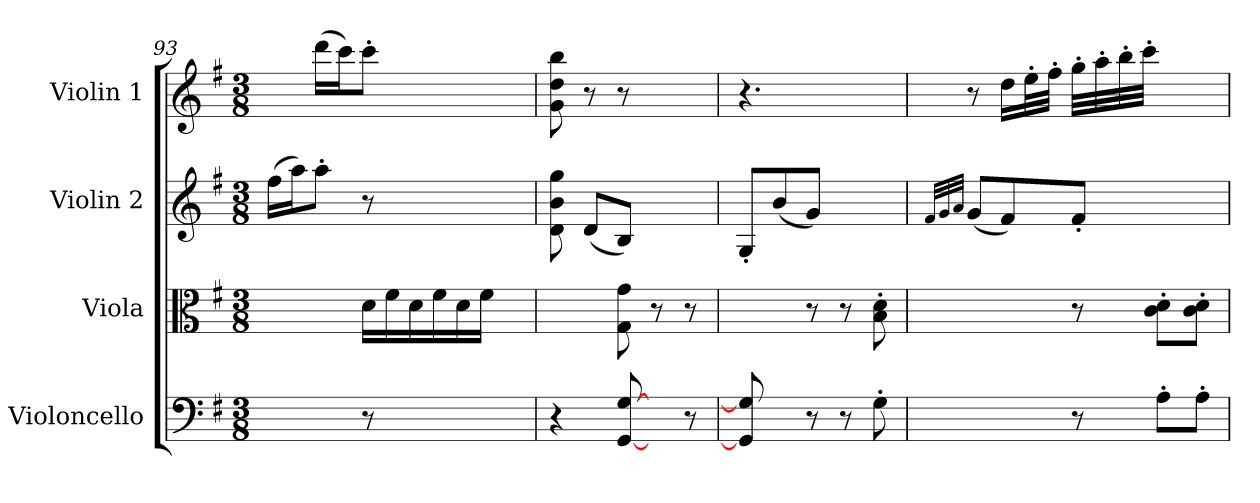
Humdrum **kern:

**kern	**kern	**kern	**kern
*part4	*part3	*part2	*part1
*staff4	*staff3	*staff2	*staff1
*I"Violoncello	*I"Viola	*I"Violin 2	*I"Violin 1
*I'Vc	*I'Vla	*I'Vln	*I'Vln
*clefF4	*clefC3	*clefG2	*clefG2
*k[f#]	*k[f#]	*k[f#]	*k[f#]
*G:	*G:	*G:	*G:
*M3/8	*M3/8	*M3/8	*M3/8
=93	=93	=93	=93
4ryy	4ryy	(16ff#LL	8ryy
.	.	16aaJ)	.
.	.	8aa'J	(16dddLL
.	.	.	16cccJ)
8r	16dLL	8r	8ccc'J
.	16f#	.	.
4.ryy	16d	16ryy	16ryy
.	16f#	8ryy	8ryy
.	16d	.	.
.	16f#JJ	8.ryy	8.ryy
.	8ryy	.	.
=94	=94	=94	=94
4r	4ryy	8d 8b 8gg	8g 8dd 8bb
.	.	(8dL	8r
[8GG [8G	8G 8g	8BJ)	8r
8ryy	8r	8ryy	8ryy
8r	8r	8ryy	8ryy
=95	=95	=95	=95
8GG] 8G]	4ryy	8G'L	4.r
8ryy	.	(8b	.
8r	8r	8gJ)	.
8r	8r	8ryy	8ryy
8G'	8B' 8d'	8ryy	8ryy
=96	=96	=96	=96
.	.	32qqf#/LLL	.
.	.	32qqg/	.
.	.	32qqa/JJJ	.
4ryy	4ryy	(8gL	8r
.	.	8f#)	16ddLL
.	.	.	32ee'L
.	.	.	32ff#'JJJ
8r	8r	8f#'J	32gg'LLL
.	.	.	32aa'
.	.	.	32bb'
.	.	.	32ccc'JJJ
8A'L	8c' 8d'L	8ryy	8ryy
8A'J	8c' 8d'J	8ryy	8ryy
=	=	=	=
*-	*-	*-	*-
